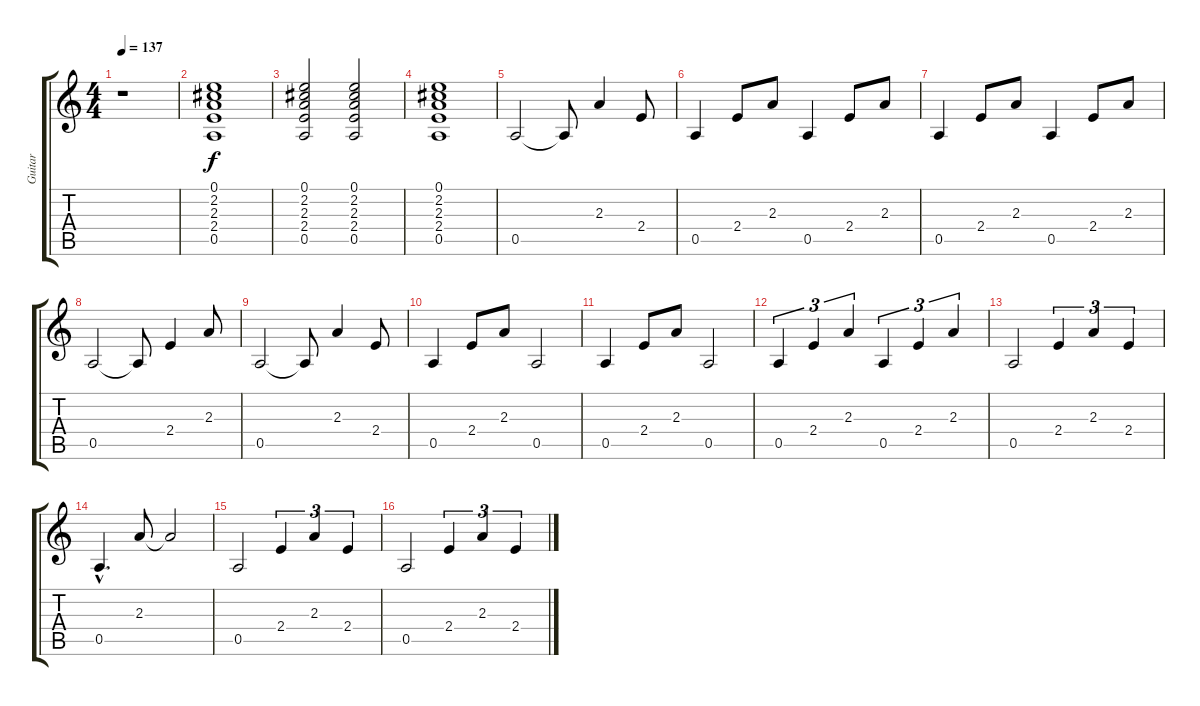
\track ("Guitar" "Guitar") {instrument overdrivenguitar}
\staff {score tabs}
\tuning (E4 B3 G3 D3 A2 E2) {hide}
\ts (4 4)
\tempo 137
\clef g2
\ks c
r.1{dy f} |
(0.1 2.2 2.3 2.4 0.5).1 |
(0.1 2.2 2.3 2.4 0.5).2 (0.1 2.2 2.3 2.4 0.5).2 |
(0.1 2.2 2.3 2.4 0.5).1 |
0.5.2 0.5{t}.8 2.3.4 2.4.8 |
0.5.4 2.4.8 2.3.8 0.5.4 2.4.8 2.3.8 |
0.5.4 2.4.8 2.3.8 0.5.4 2.4.8 2.3.8 |
0.5.2 0.5{t}.8 2.4.4 2.3.8 |
0.5.2 0.5{t}.8 2.3.4 2.4.8 |
0.5.4 2.4.8 2.3.8 0.5.2 |
0.5.4 2.4.8 2.3.8 0.5.2 |
0.5.4{tu (3 2)} 2.4.4{tu (3 2)} 2.3.4{tu (3 2)} 0.5.4{tu (3 2)} 2.4.4{tu (3 2)} 2.3.4{tu (3 2)} |
0.5.2 2.4.4{tu (3 2)} 2.3.4{tu (3 2)} 2.4.4{tu (3 2)} |
0.5{hac}.4{d} 2.3.8 2.3{t}.2 |
0.5.2 2.4.4{tu (3 2)} 2.3.4{tu (3 2)} 2.4.4{tu (3 2)} |
0.5.2 2.4.4{tu (3 2)} 2.3.4{tu (3 2)} 2.4.4{tu (3 2)}
